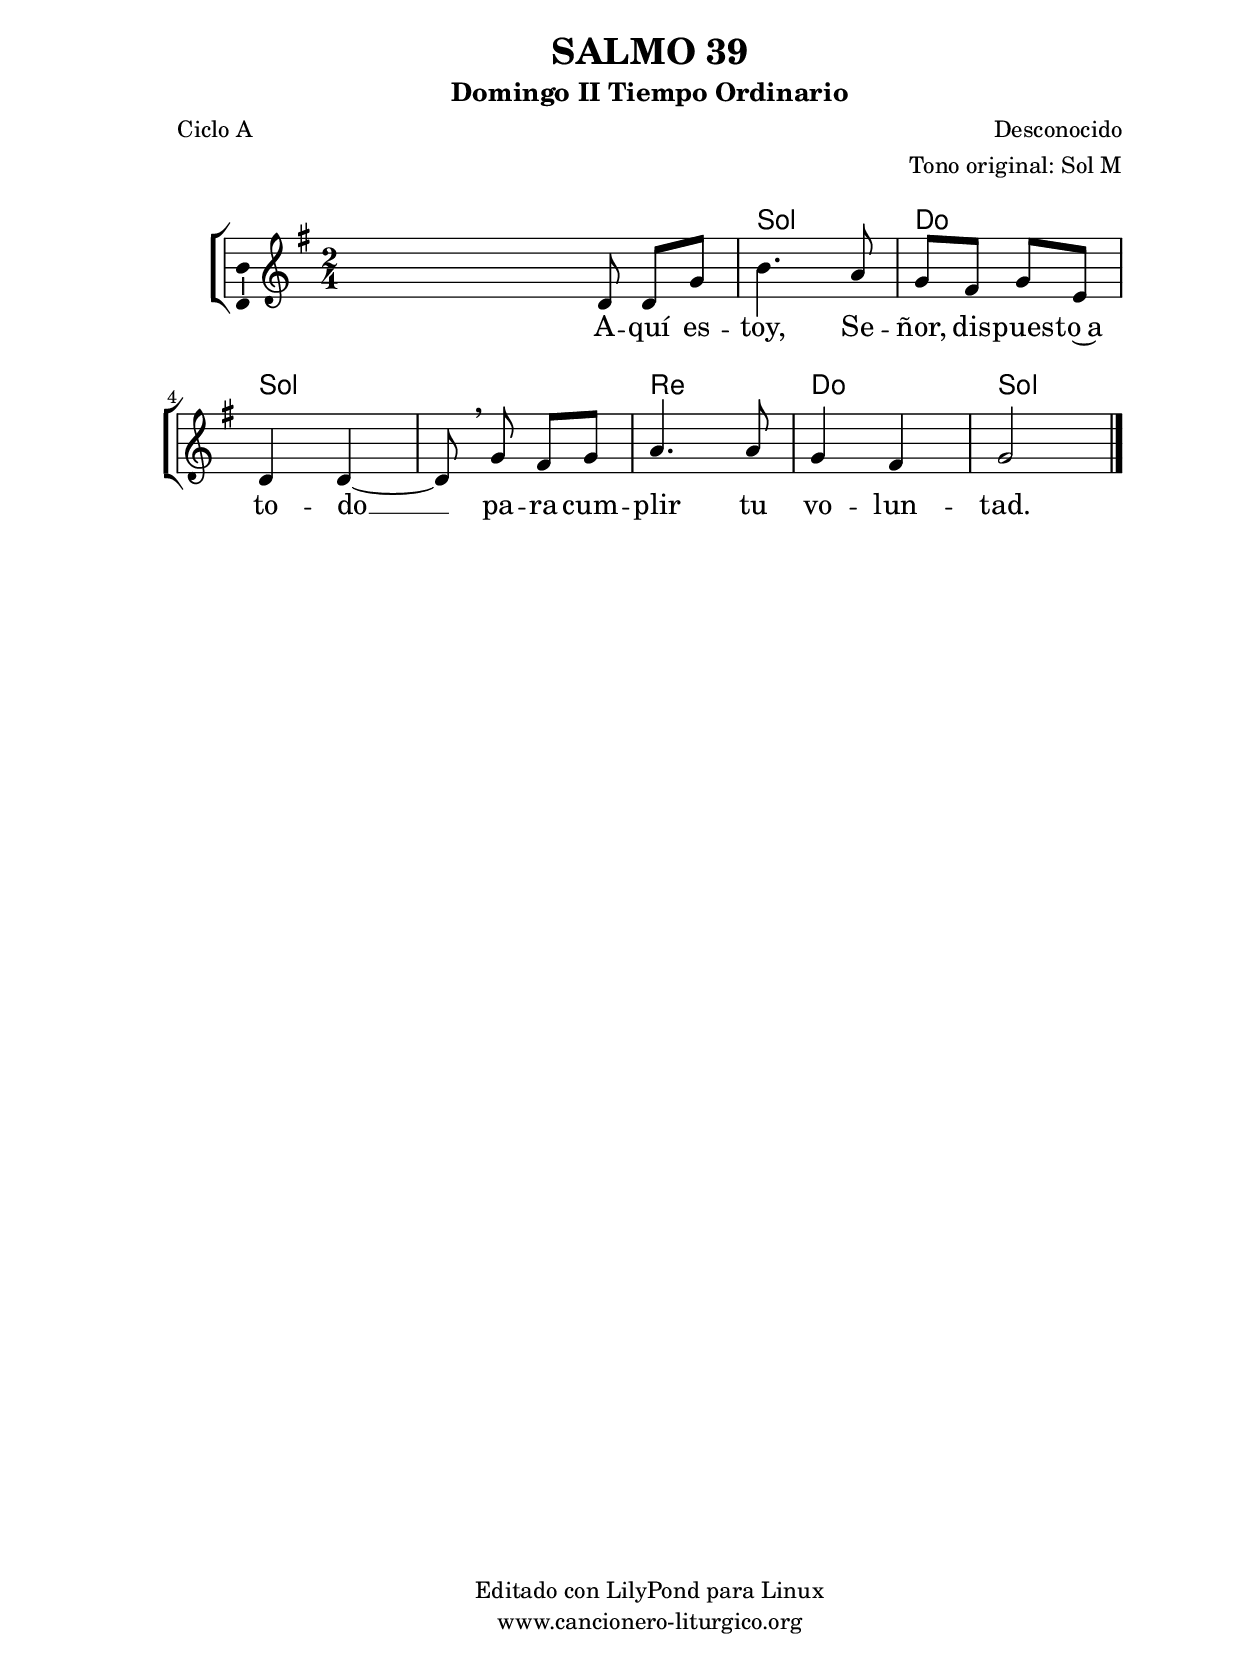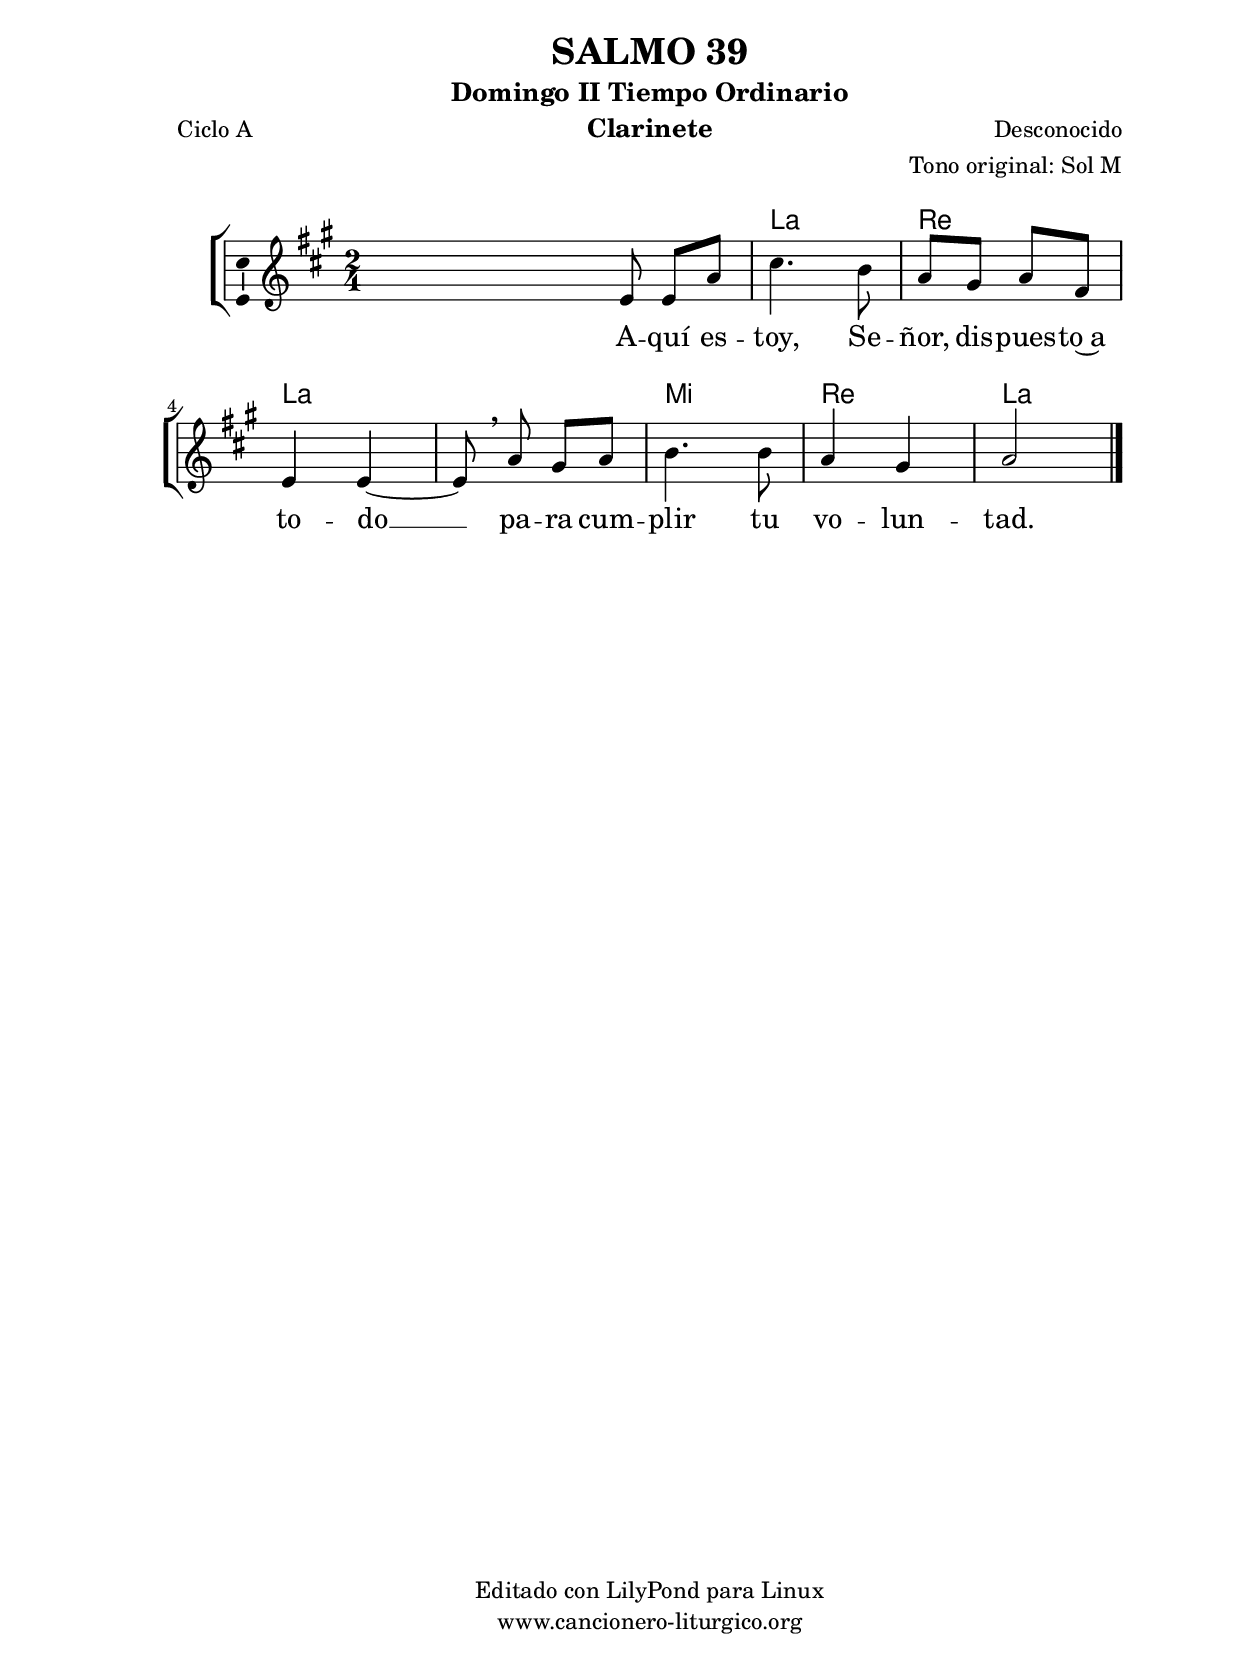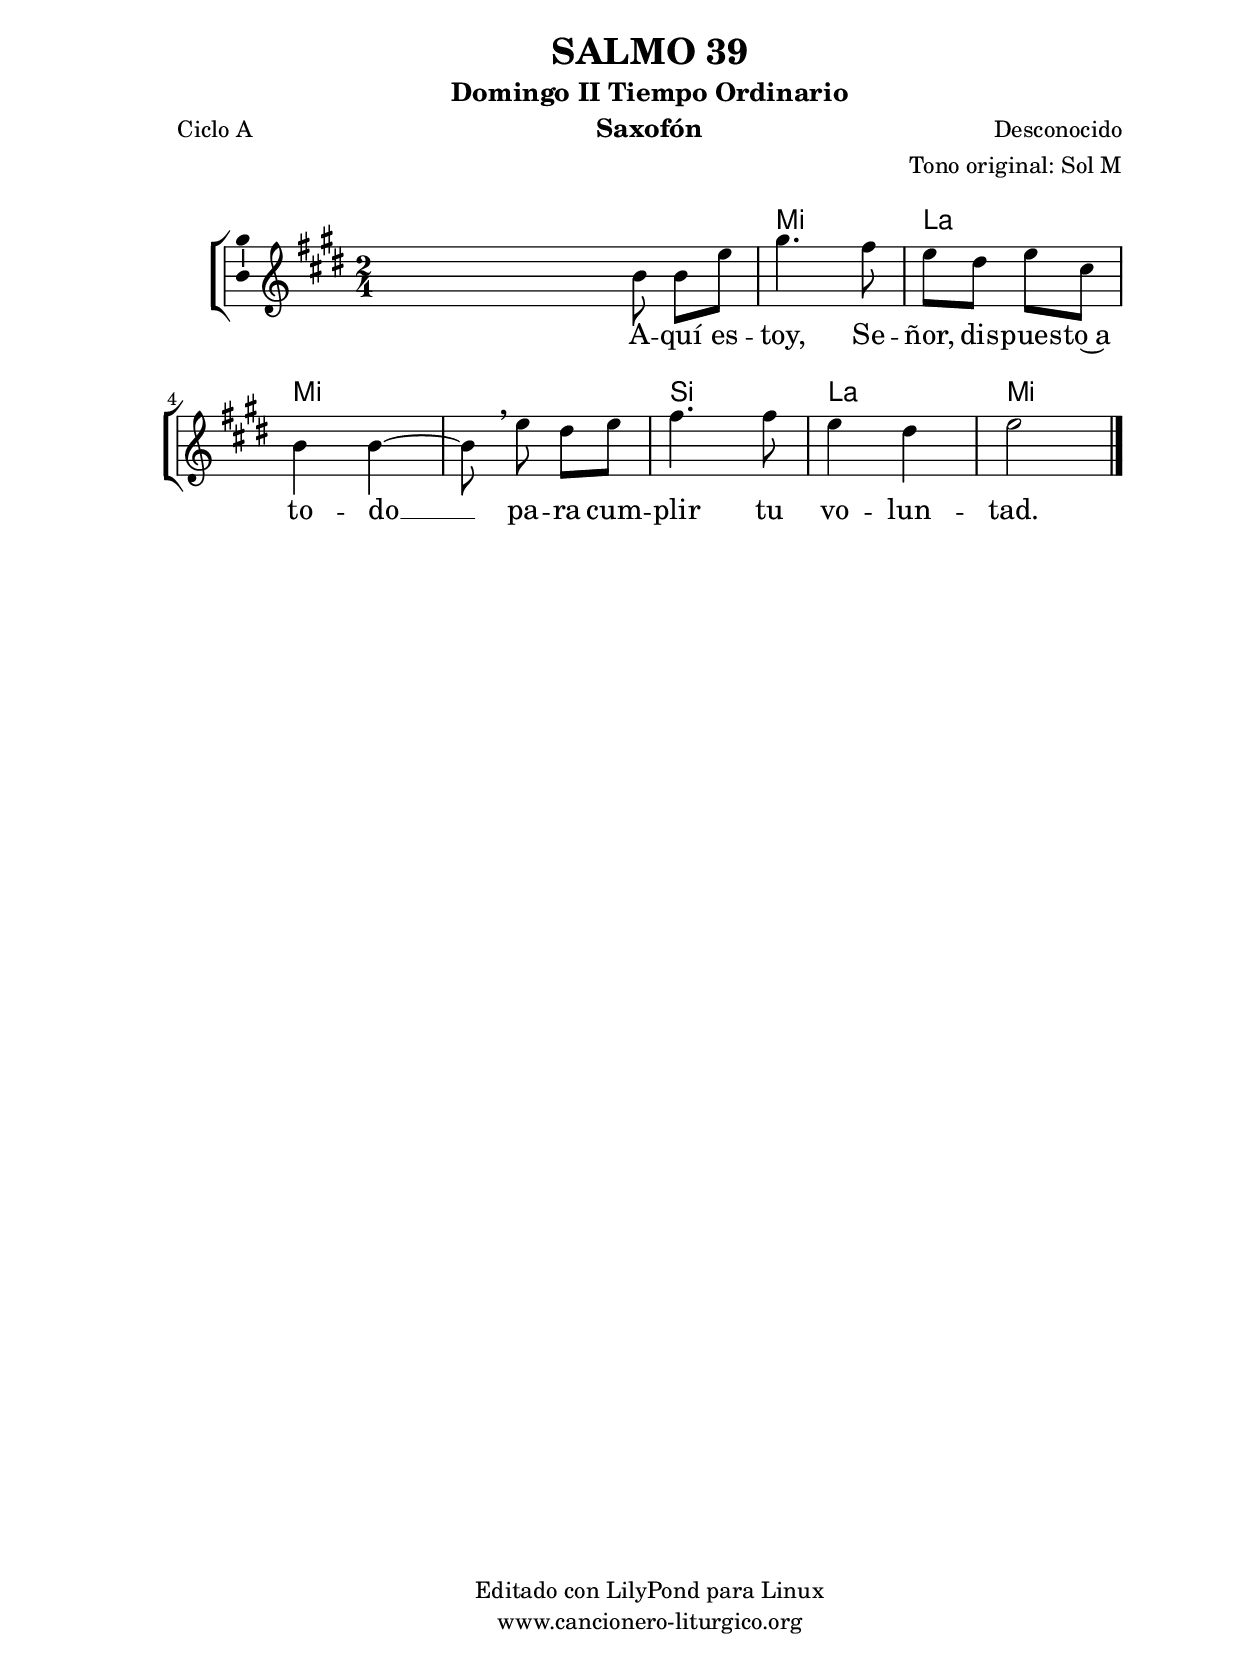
%
%para convertir .midi en .wav:
%timidity filename.midi -Ow -o finename.wav
%
%
%Para convertir de .wav a .mp3:
%lame -h -m j filename.wav
%
%
%para escuchar el midi:
%timidity nombrefichero.midi
%


%versión de lilypond para la que se ha escrito esta partitura:
\version "2.16.0"

	%Tamaño papel
	#(set-default-paper-size "a4")
	%Tamaño partitura
	#(set-global-staff-size 20)
	%No responde al pulsar sobre una nota
	#(ly:set-option 'point-and-click #f)

%parámetros del encabezamiento:
\header {
	title = "SALMO 39"
	subtitle = "Domingo II Tiempo Ordinario"
	composer = "Desconocido"
	poet = "Ciclo A"
	meter = ""
	arranger = "Tono original: Sol M"
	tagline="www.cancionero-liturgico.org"
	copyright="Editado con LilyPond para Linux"
	}

%parámetros asociados al papel:
\paper  {
	oddHeaderMarkup = \markup {\fill-line { \on-the-fly #not-first-page \fromproperty #'header:title \on-the-fly #not-first-page \fromproperty #'header:composer }}
	evenHeaderMarkup = \markup {\fill-line { \fromproperty #'header:composer \fromproperty #'header:title }}
	#(set-paper-size "a4")
	print-page-number = ##f
	first-page-number = 1
	print-first-page-number = ##f
%	head-separation = 3.0 \cm
	top-margin = 2.0 \cm
	bottom-margin = 0.5\cm
%%%	bottom-margin = -1.0\cm
	left-margin = 3.0 \cm
	line-width = 16.0 \cm 
	indent = 8\mm
	interscoreline = 2.\mm
	between-system-space = 15\mm
%	para que las partituras no llenen la hoja:
	ragged-bottom = ##t
%	idem para la última hoja:
	ragged-last-bottom = ##f
%	para que las partituras llenen el ancho del papel:
	ragged-last = ##f
	after-title-space = 2.5 \cm
%page-count=1
%system-count=8

	%Flexible Vertical Spacing
%	markup-markup-spacing =
%	#'((basic-distance . 15) (minimum-distance . 15) (padding . 3))
	markup-system-spacing =
	#'((basic-distance . 15) (minimum-distance . 15) (padding . 3))
	system-system-spacing =
	#'((basic-distance . 15) (minimum-distance . 15) (padding . 3))
	score-system-spacing =
	#'((basic-distance . 15) (minimum-distance . 15) (padding . 5))
%	top-system-spacing = % header
%	#'((basic-distance . 8) (minimum-distance . 0) (padding . 3))
%	top-markup-spacing =
%	#'((basic-distance . 20) (minimum-distance . 20) (padding . 3))
	last-bottom-spacing = % footer
	#'((basic-distance . 5) (minimum-distance . 5) (padding . 3))
%	score-markup-spacing =
%	#'((basic-distance . 16) (minimum-distance . 13) (padding . 3))

	}


%parámetros que afectan a toda la partitura:
global =  {
	%clave de sol (G):
	\clef G
	%armadura:
%	\transpose bes c'
	\key g \major
	\tempo 4=100
	\set Score.tempoHideNote = ##t
	}


acordes = {
	\italianChords
	\chordmode {
%	\transpose bes c'
{

	s2 g2 c g s d c g

	}
	}
}

melodia = 
%	\transpose bes c'
{
	\relative c'{

	\time 2/4

s8 d d g
b4. a8
g8 fis g e
d4 d4~
d8 \noBeam \breathe g8 fis g
a4. a8
g4 fis
g2

	\bar "|."
	}
	}


texto = \lyricmode {
A -- quí es -- toy, Se -- ñor, dis -- pues -- to~a to -- do __
pa -- ra cum -- plir tu vo -- lun -- tad.
	}


acordesStaff = \context ChordNames = acordesStaff <<
	\set chordChanges = ##t
	\acordes
	>>


vozStaff = \context Voice = vozStaff
\with {\consists "Ambitus_engraver"}
<<
%	\set Staff.instrumentName = ""
%	\set Staff.shortInstrumentName = ""
%	\set Staff.midiInstrument = #"clarinet"
%	\set Staff.midiInstrument = #"cello"
%	\set Staff.midiInstrument = #"flute"
	\set Staff.midiInstrument = #"electric guitar (jazz)"
%	\set Staff.midiInstrument = #"english horn"
%	\set Staff.midiInstrument = #"violin"
%	\set Staff.midiInstrument = #"glockenspiel"
	\set Staff.midiMinimumVolume = #0.7
	\set Staff.midiMaximumVolume = #0.9
	\global
	\melodia
	>>


textoStaff = \context Lyrics = textoStaff <<
	\lyricsto vozStaff \texto
	>>

\book {
	\score {
		\context ChoirStaff {
			\override StaffGroup.SystemStartBracket #'collapse-height = #1
			\override Score.SystemStartBar #'collapse-height = #1
			<<
			\acordesStaff
			\vozStaff
			\textoStaff
			>>
			}
		\layout {
	    		\context {
				\Lyrics
				\override LyricText #'font-size = #2
				}
	   		 \context {
				\Score
				%fontSize = #3
				\override StaffSymbol #'staff-space = #(magstep +3)
				%\override Beam #'thickness = #0.55
				%\override SpacingSpanner #'spacing-increment = #1.0
				%\override Slur #'height-limit = #1.5
				}
			}
		}
	\score {
		\unfoldRepeats
		\context ChoirStaff {
			<<
			\acordesStaff
			\vozStaff
			>>
			}
		\midi {
	  		\context {
	  			\Score
				tempoWholesPerMinute = #(ly:make-moment 70 4)
				}
			}
		}
	}

%Partitura para clarinete
#(define output-suffix "C")
\book {
	\header{
		instrument = "Clarinete"
		}
	\score {
		\context ChoirStaff {
			\override StaffGroup.SystemStartBracket #'collapse-height = #1
			\override Score.SystemStartBar #'collapse-height = #1
\transpose c d
			<<
			\acordesStaff
			\vozStaff
			\textoStaff
			>>
			}
		\layout {
	    		\context {
				\Lyrics
				\override LyricText #'font-size = #2
				}
	   		 \context {
				\Score
				%fontSize = #3
				\override StaffSymbol #'staff-space = #(magstep +3)
				%\override Beam #'thickness = #0.55
				%\override SpacingSpanner #'spacing-increment = #1.0
				%\override Slur #'height-limit = #1.5
				}
			}
		}
	}

%Partitura para saxofón
#(define output-suffix "S")
\book {
	\header{
		instrument = "Saxofón"
		}
	\score {
		\context ChoirStaff {
			\override StaffGroup.SystemStartBracket #'collapse-height = #1
			\override Score.SystemStartBar #'collapse-height = #1
\transpose c a
			<<
			\acordesStaff
			\vozStaff
			\textoStaff
			>>
			}
		\layout {
	    		\context {
				\Lyrics
				\override LyricText #'font-size = #2
				}
	   		 \context {
				\Score
				%fontSize = #3
				\override StaffSymbol #'staff-space = #(magstep +3)
				%\override Beam #'thickness = #0.55
				%\override SpacingSpanner #'spacing-increment = #1.0
				%\override Slur #'height-limit = #1.5
				}
			}
		}
	}

